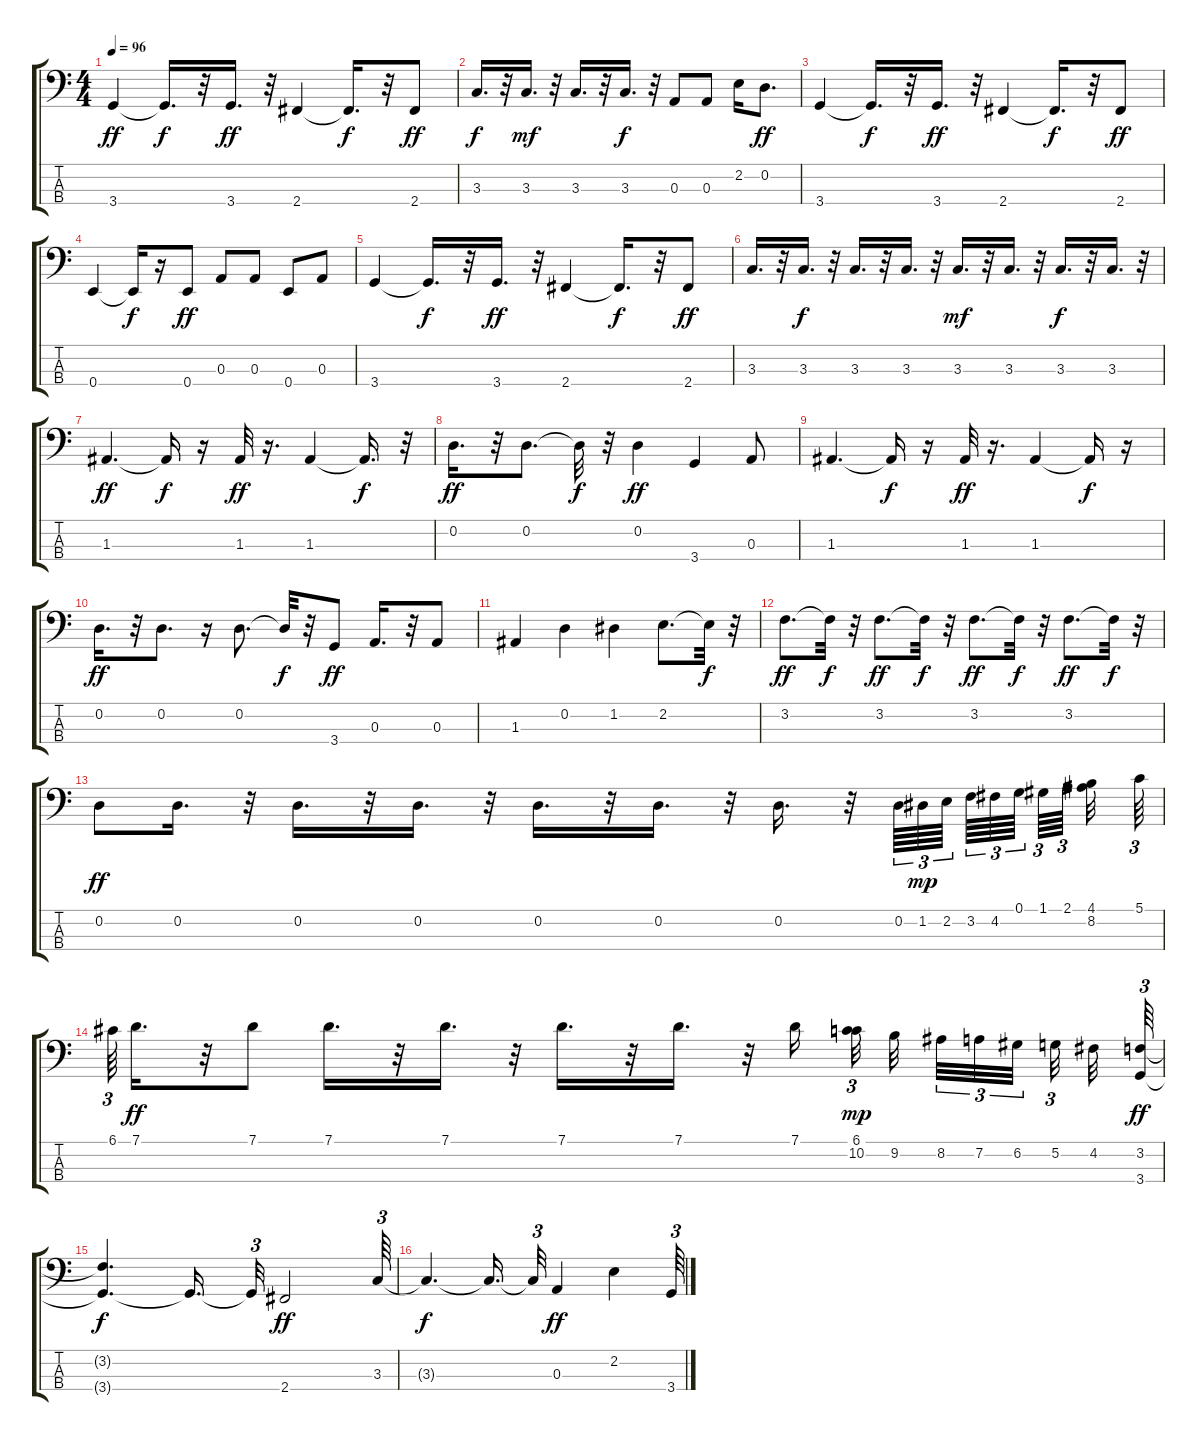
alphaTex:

\track "" {instrument electricbasspick}
\staff {score tabs}
\tuning (G2 D2 A1 E1) {hide}
\ts (4 4)
\tempo 96
\clef f4
\ks c
3.4.4{dy ff} 3.4{t}.16{d dy f} r.32 3.4.16{d dy ff} r.32 2.4.4 2.4{t}.16{d dy f} r.32 2.4.8{dy ff} |
3.3.16{d dy f} r.32 3.3.16{d dy mf} r.32 3.3.16{d} r.32 3.3.16{d dy f} r.32 0.3.8 0.3.8 2.2.16 0.2.8{d dy ff} |
3.4.4 3.4{t}.16{d dy f} r.32 3.4.16{d dy ff} r.32 2.4.4 2.4{t}.16{d dy f} r.32 2.4.8{dy ff} |
0.4.4 0.4{t}.16{dy f} r.16 0.4.8{dy ff} 0.3.8 0.3.8 0.4.8 0.3.8 |
3.4.4 3.4{t}.16{d dy f} r.32 3.4.16{d dy ff} r.32 2.4.4 2.4{t}.16{d dy f} r.32 2.4.8{dy ff} |
3.3.16{d} r.32 3.3.16{d dy f} r.32 3.3.16{d} r.32 3.3.16{d} r.32 3.3.16{d dy mf} r.32 3.3.16{d} r.32 3.3.16{d dy f} r.32 3.3.16{d} r.32 |
1.3.4{d dy ff} 1.3{t}.16{dy f} r.16 1.3.32{dy ff} r.16{d} 1.3.4 1.3{t}.16{d dy f} r.32 |
0.2.16{d dy ff} r.32 0.2.8{d} 0.2{t}.32{dy f} r.32 0.2.4{dy ff} 3.4.4 0.3.8 |
1.3.4{d} 1.3{t}.16{dy f} r.16 1.3.32{dy ff} r.16{d} 1.3.4 1.3{t}.16{dy f} r.16 |
0.2.16{d dy ff} r.32 0.2.8{d} r.16 0.2.8{d} 0.2{t}.32{dy f} r.32 3.4.8{dy ff} 0.3.16{d} r.32 0.3.8 |
1.3.4 0.2.4 1.2.4 2.2.8{d} 2.2{t}.32{dy f} r.32 |
3.2.8{d dy ff} 3.2{t}.32{dy f} r.32 3.2.8{d dy ff} 3.2{t}.32{dy f} r.32 3.2.8{d dy ff} 3.2{t}.32{dy f} r.32 3.2.8{d dy ff} 3.2{t}.32{dy f} r.32 |
0.2.8{dy ff} 0.2.16{d} r.32 0.2.16{d} r.32 0.2.16{d} r.32 0.2.16{d} r.32 0.2.16{d} r.32 0.2.16{d} r.32 0.2.64{tu (3 2)} 1.2.64{tu (3 2) dy mp} 2.2.64{tu (3 2)} 3.2.64{tu (3 2)} 4.2.64{tu (3 2)} 0.1.64{tu (3 2)} 1.1.64{tu (3 2)} 2.1.64{tu (3 2)} (4.1 8.2).32 5.1.64{tu (3 2)} |
6.1.64{tu (3 2)} 7.1.16{d dy ff} r.32 7.1.8 7.1.16{d} r.32 7.1.16{d} r.32 7.1.16{d} r.32 7.1.16{d} r.32 7.1.16 (6.1 10.2).32{tu (3 2) dy mp} 9.2.32 8.2.32{tu (3 2)} 7.2.32{tu (3 2)} 6.2.32{tu (3 2)} 5.2.32{tu (3 2)} 4.2.32 (3.2 3.4).64{tu (3 2) dy ff} |
(3.2{t} 3.4{t}).4{d dy f} 3.4{t}.16{d} 3.4{t}.32{tu (3 2)} 2.4.2{dy ff} 3.3.64{tu (3 2)} |
3.3{t}.4{d dy f} 3.3{t}.16{d} 3.3{t}.32{tu (3 2)} 0.3.4{dy ff} 2.2.4 3.4.64{tu (3 2)}
